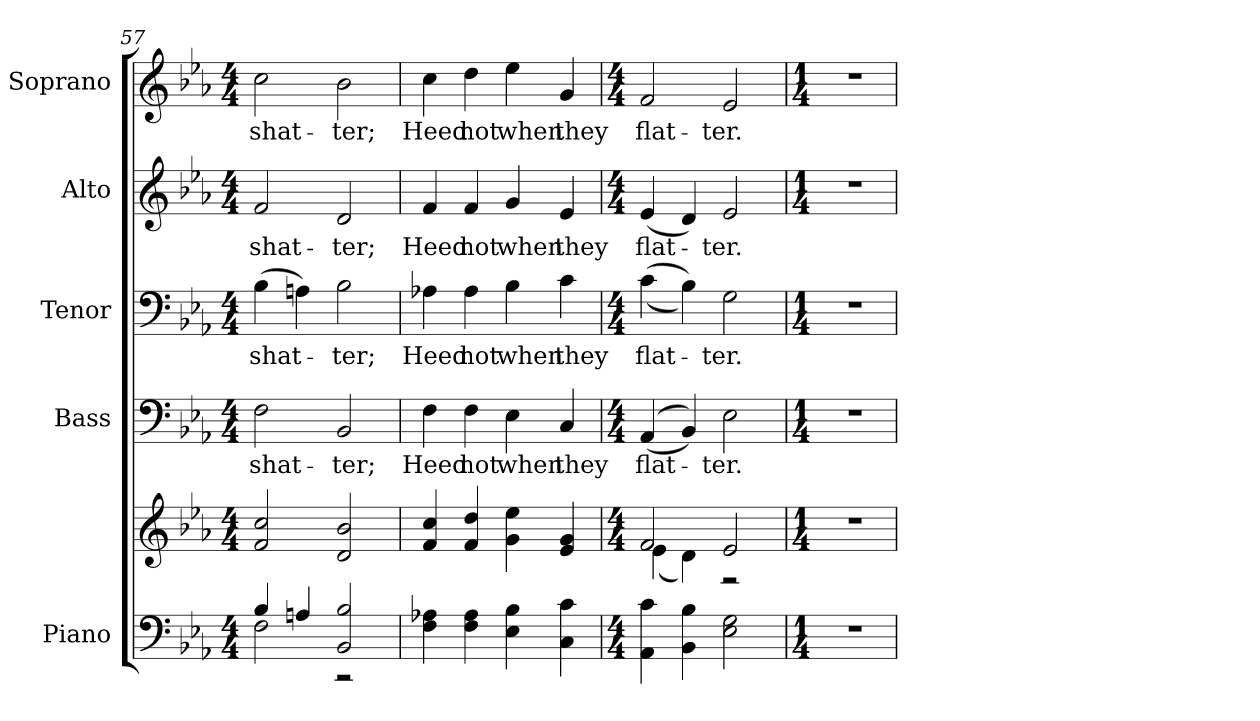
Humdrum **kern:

**kern	**kern	**kern	**text	**kern	**text	**kern	**text	**kern	**text
*part5	*part5	*part4	*part4	*part3	*part3	*part2	*part2	*part1	*part1
*staff6	*staff5	*staff4	*staff4	*staff3	*staff3	*staff2	*staff2	*staff1	*staff1
*I"Piano	*	*I"Bass	*	*I"Tenor	*	*I"Alto	*	*I"Soprano	*
*I'Pno.	*	*I'B.	*	*I'T.	*	*I'A.	*	*I'S.	*
!!LO:PB:g=z
*clefF4	*clefG2	*clefF4	*	*clefF4	*	*clefG2	*	*clefG2	*
*k[b-e-a-]	*k[b-e-a-]	*k[b-e-a-]	*	*k[b-e-a-]	*	*k[b-e-a-]	*	*k[b-e-a-]	*
*E-:	*E-:	*E-:	*	*E-:	*	*E-:	*	*E-:	*
*M4/4	*M4/4	*M4/4	*	*M4/4	*	*M4/4	*	*M4/4	*
=57	=57	=57	=57	=57	=57	=57	=57	=57	=57
*^	*	*	*	*	*	*	*	*	*
!	!	!	!	!LO:LY:b:color=#000000	!	!	!	!	!	!
!	!	!	!	!	!	!LO:LY:b:color=#000000	!	!	!	!
!	!	!	!	!	!	!	!	!LO:LY:b:color=#000000	!	!
!	!	!	!	!	!	!	!	!	!	!LO:LY:b:color=#000000
4B-i/	2Fi\	2fi/ 2cci	2Fi\	shat-	(4B-i\	shat-	2fi/	shat-	2cci\	shat-
4Ani/	.	.	.	.	4Ani\)	.	.	.	.	.
!	!	!	!	!LO:LY:b:color=#000000	!	!	!	!	!	!
!	!	!	!	!	!	!LO:LY:b:color=#000000	!	!	!	!
!	!	!	!	!	!	!	!	!LO:LY:b:color=#000000	!	!
!	!	!	!	!	!	!	!	!	!	!LO:LY:b:color=#000000
2BB-i/ 2B-i	2r	2di/ 2b-i	2BB-i/	-ter;	2B-i\	-ter;	2di/	-ter;	2b-i\	-ter;
*v	*v	*	*	*	*	*	*	*	*	*
=58	=58	=58	=58	=58	=58	=58	=58	=58	=58
*^	*	*	*	*	*	*	*	*	*
!	!	!	!	!LO:LY:b:color=#000000	!	!	!	!	!	!
*v	*v	*	*	*	*	*	*	*	*	*
*^	*	*	*	*	*	*	*	*	*
!	!	!	!	!	!	!LO:LY:b:color=#000000	!	!	!	!
*v	*v	*	*	*	*	*	*	*	*	*
*^	*	*	*	*	*	*	*	*	*
!	!	!	!	!	!	!	!	!LO:LY:b:color=#000000	!	!
*v	*v	*	*	*	*	*	*	*	*	*
*^	*	*	*	*	*	*	*	*	*
!	!	!	!	!	!	!	!	!	!	!LO:LY:b:color=#000000
*v	*v	*	*	*	*	*	*	*	*	*
4Fi\ 4A-Xi	4fi/ 4cci	4Fi\	Heed	4A-Xi\	Heed	4fi/	Heed	4cci\	Heed
!	!	!	!LO:LY:b:color=#000000	!	!	!	!	!	!
!	!	!	!	!	!LO:LY:b:color=#000000	!	!	!	!
!	!	!	!	!	!	!	!LO:LY:b:color=#000000	!	!
!	!	!	!	!	!	!	!	!	!LO:LY:b:color=#000000
4Fi\ 4A-i	4fi/ 4ddi	4Fi\	not	4A-i\	not	4fi/	not	4ddi\	not
!	!	!	!LO:LY:b:color=#000000	!	!	!	!	!	!
!	!	!	!	!	!LO:LY:b:color=#000000	!	!	!	!
!	!	!	!	!	!	!	!LO:LY:b:color=#000000	!	!
!	!	!	!	!	!	!	!	!	!LO:LY:b:color=#000000
4E-i\ 4B-i	4gi\ 4ee-i	4E-i\	when	4B-i\	when	4gi/	when	4ee-i\	when
!	!	!	!LO:LY:b:color=#000000	!	!	!	!	!	!
!	!	!	!	!	!LO:LY:b:color=#000000	!	!	!	!
!	!	!	!	!	!	!	!LO:LY:b:color=#000000	!	!
!	!	!	!	!	!	!	!	!	!LO:LY:b:color=#000000
4Ci\ 4ci	4e-i/ 4gi	4Ci/	they	4ci\	they	4e-i/	they	4gi/	they
!!LO:PB:g=z
=59	=59	=59	=59	=59	=59	=59	=59	=59	=59
*M4/4	*M4/4	*M4/4	*	*M4/4	*	*M4/4	*	*M4/4	*
*	*^	*	*	*	*	*	*	*	*
!	!	!	!	!LO:LY:b:color=#000000	!	!	!	!	!	!
!	!	!	!	!	!	!LO:LY:b:color=#000000	!	!	!	!
!	!	!	!	!	!	!	!	!LO:LY:b:color=#000000	!	!
!	!	!	!	!	!	!	!	!	!	!LO:LY:b:color=#000000
4AA-i\ 4ci	2fi/	(4e-i\	((4AA-i/	flat-	((4ci\	flat-	(4e-i/	flat-	2fi/	flat-
4BB-i\ 4B-i	.	4di\)	4BB-i/))	.	4B-i\))	.	4di/)	.	.	.
!	!	!	!	!LO:LY:b:color=#000000	!	!	!	!	!	!
!	!	!	!	!	!	!LO:LY:b:color=#000000	!	!	!	!
!	!	!	!	!	!	!	!	!LO:LY:b:color=#000000	!	!
!	!	!	!	!	!	!	!	!	!	!LO:LY:b:color=#000000
2E-i\ 2Gi	2e-i/	2r	2E-i\	-ter.	2Gi\	-ter.	2e-i/	-ter.	2e-i/	-ter.
*	*v	*v	*	*	*	*	*	*	*	*
=60	=60	=60	=60	=60	=60	=60	=60	=60	=60
*M1/4	*M1/4	*M1/4	*	*M1/4	*	*M1/4	*	*M1/4	*
*	*^	*	*	*	*	*	*	*	*
!LO:N:vis=1	!LO:N:vis=1	!	!LO:N:vis=1	!	!LO:N:vis=1	!	!LO:N:vis=1	!	!LO:N:vis=1	!
*	*v	*v	*	*	*	*	*	*	*	*
4r	4r	4r	.	4r	.	4r	.	4r	.
=	=	=	=	=	=	=	=	=	=
*-	*-	*-	*-	*-	*-	*-	*-	*-	*-
